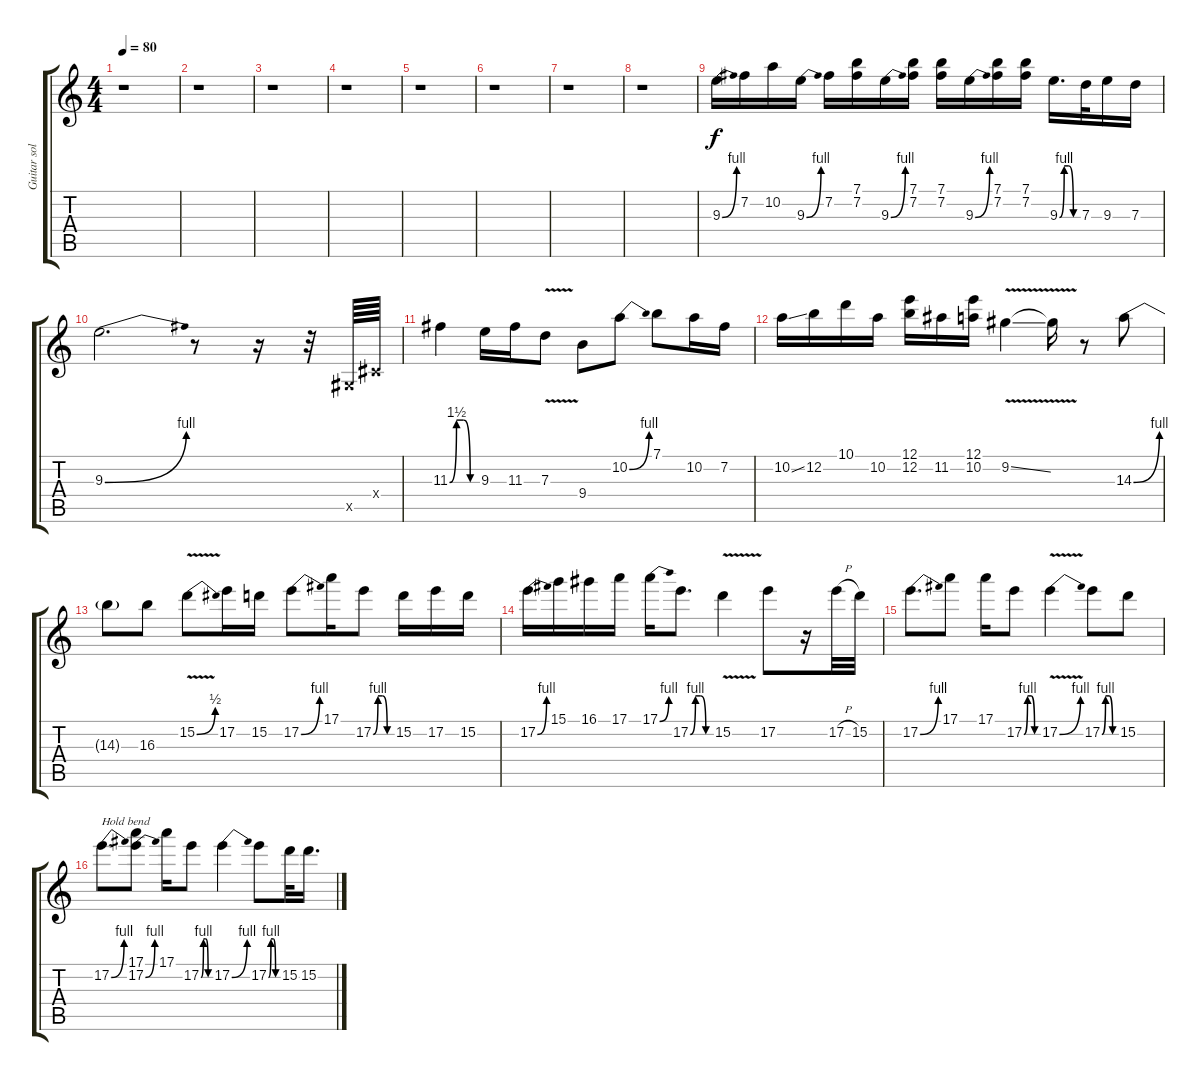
\track ("Guitar solo 2 (8)" "Guitar sol") {instrument overdrivenguitar}
\staff {score tabs}
\tuning (E4 B3 G3 D3 A2 E2) {hide}
\ts (4 4)
\tempo 80
\clef g2
\ks c
r.1{dy f} |
r.1 |
r.1 |
r.1 |
r.1 |
r.1 |
r.1 |
r.1 |
9.3{be (bend 0 0 60 4)}.16 7.2.16 10.2.16 9.3{be (bend 0 0 60 4)}.16 7.2.16 (7.1 7.2).16 9.3{be (bend 0 0 60 4)}.16 (7.1 7.2).16 (7.1 7.2).16 9.3{be (bend 0 0 60 4)}.16 (7.1 7.2).16 (7.1 7.2).16 9.3{be (custom 0 0 15 4 30 4 45 0 60 0)}.16{d} 7.3.32 9.3.16 7.3.16 |
9.3{be (bend 0 0 60 4)}.2{d} r.8 r.16 r.32 -1.5{x}.64 -1.4{x}.64 |
11.3{be (custom 0 0 15 6 30 6 45 0 60 0)}.4 9.3.16 11.3.16 7.3{v}.8 9.4.8 10.2{be (bend 0 0 60 4)}.8 7.1.8 10.2.16 7.2.16 |
10.2{ss}.16 12.2.16 10.1.16 10.2.16 (12.1 12.2).16 11.2.16 (12.1 10.2).16 9.2{v ss}.4 9.2{t}.16 r.8 14.3{be (bend 0 0 60 4)}.8 |
14.3{t}.8 16.3.8 15.2{be (bend 0 0 60 2) v}.8 17.2.16 15.2.16 17.2{be (bend 0 0 60 4)}.8 17.1.16 17.2{be (custom 0 0 15 4 30 4 45 0 60 0)}.8 15.2.16 17.2.16 15.2.16 |
17.2{be (bend 0 0 60 4)}.16 15.1.16 16.1.16 17.1.16 17.1{be (bend 0 0 60 4)}.16 17.2{be (custom 0 0 15 4 30 4 45 0 60 0)}.8{d} 15.2{v}.4 17.2.8 r.16 17.2{h}.32 15.2.32 |
17.2{be (bend 0 0 60 4)}.8{d} 17.1.8 17.1.16 17.2{be (custom 0 0 15 4 30 4 45 0 60 0)}.8 17.2{be (bend 0 0 60 4) v}.4 17.2{be (custom 0 0 15 4 30 4 45 0 60 0)}.8 15.2.8 |
17.2{be (bend 0 0 60 4)}.8{d txt "Hold bend"} (17.1 17.2{be (bend 0 0 60 4)}).8 17.1.16 17.2{be (custom 0 0 15 4 30 4 45 0 60 0)}.8 17.2{be (bend 0 0 60 4)}.4 17.2{be (custom 0 0 15 4 30 4 45 0 60 0)}.8 15.2.32 15.2.16{d}
